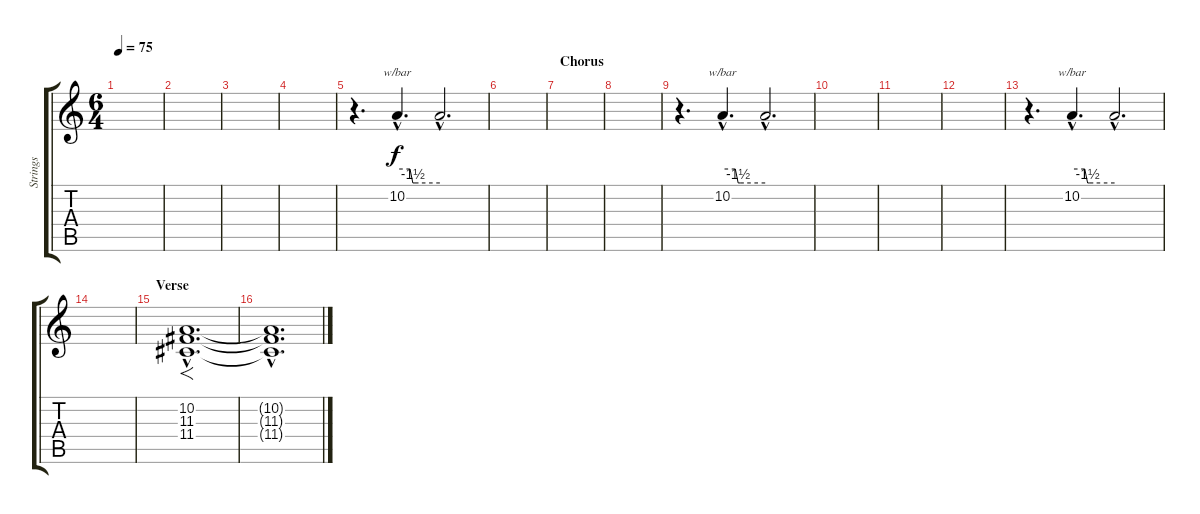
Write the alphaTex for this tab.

\track ("Strings" "Strings") {instrument stringensemble2}
\staff {score tabs}
\tuning (E4 B3 G3 D3 A2 E2) {hide}
\ts (6 4)
\tempo 75
\clef g2
\ks c
|
|
|
|
r.4{d} 10.2{hac}.4{d tbe (custom default 0 0 18 0 22 -6 25 -6 30 -6 60 -6)} 10.2{hac t}.2{d} |
|
\section ("" "Chorus")
|
|
r.4{d} 10.2{hac}.4{d tbe (custom default 0 0 18 0 22 -6 25 -6 30 -6 60 -6)} 10.2{hac t}.2{d} |
|
|
|
r.4{d} 10.2{hac}.4{d tbe (custom default 0 0 18 0 22 -6 25 -6 30 -6 60 -6)} 10.2{hac t}.2{d} |
|
\section ("" "Verse")
(10.2{hac} 11.3{hac} 11.4{hac}).1{f d volume 11} |
(10.2{hac t} 11.3{hac t} 11.4{hac t}).1{d}
